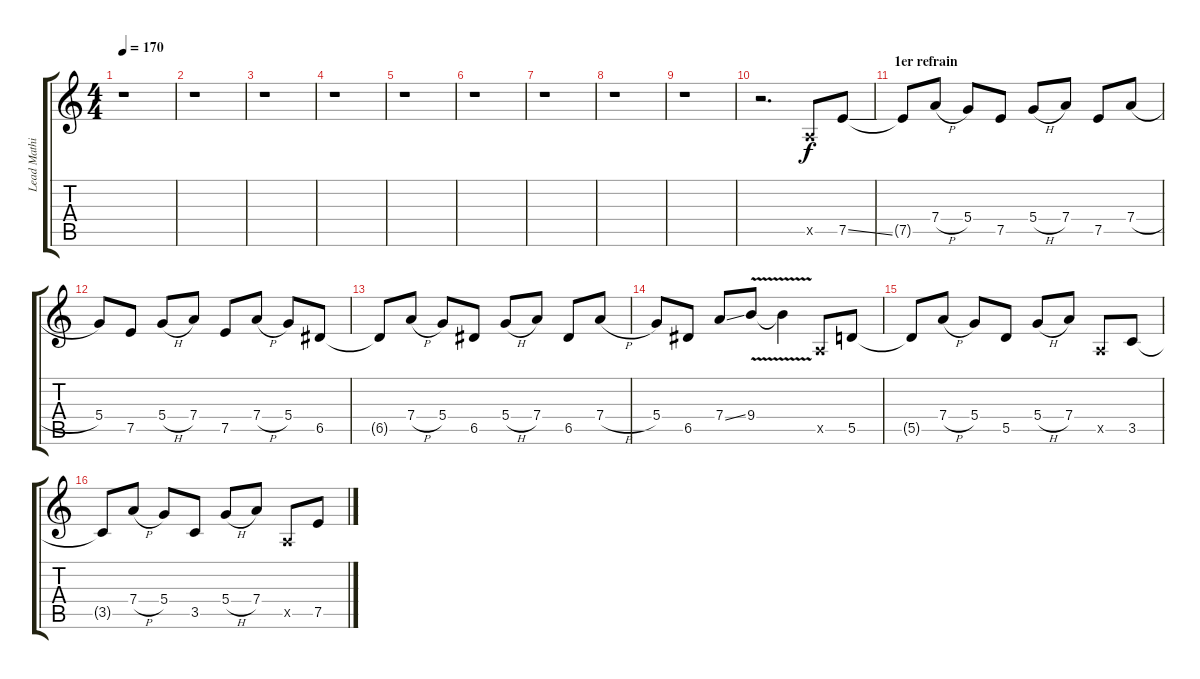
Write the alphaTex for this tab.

\track ("Lead Mathieu" "Lead Mathi") {instrument distortionguitar}
\staff {score tabs}
\tuning (E4 B3 G3 D3 A2 E2) {hide}
\ts (4 4)
\tempo 170
\clef g2
\ks c
r.1{dy f} |
r.1 |
r.1 |
r.1 |
r.1 |
r.1 |
r.1 |
r.1 |
r.1 |
r.2{d} 0.5{x}.8 7.5{ss}.8 |
\section ("" "1er refrain")
7.5{t}.8 7.4{h}.8 5.4.8 7.5.8 5.4{h}.8 7.4.8 7.5.8 7.4{h}.8 |
5.4.8 7.5.8 5.4{h}.8 7.4.8 7.5.8 7.4{h}.8 5.4.8 6.5.8 |
6.5{t}.8 7.4{h}.8 5.4.8 6.5.8 5.4{h}.8 7.4.8 6.5.8 7.4{h}.8 |
5.4.8 6.5.8 7.4{ss}.8 9.4{v}.8 9.4{t}.4 0.5{x}.8 5.5.8 |
5.5{t}.8 7.4{h}.8 5.4.8 5.5.8 5.4{h}.8 7.4.8 0.5{x}.8 3.5.8 |
3.5{t}.8 7.4{h}.8 5.4.8 3.5.8 5.4{h}.8 7.4.8 0.5{x}.8 7.5.8
